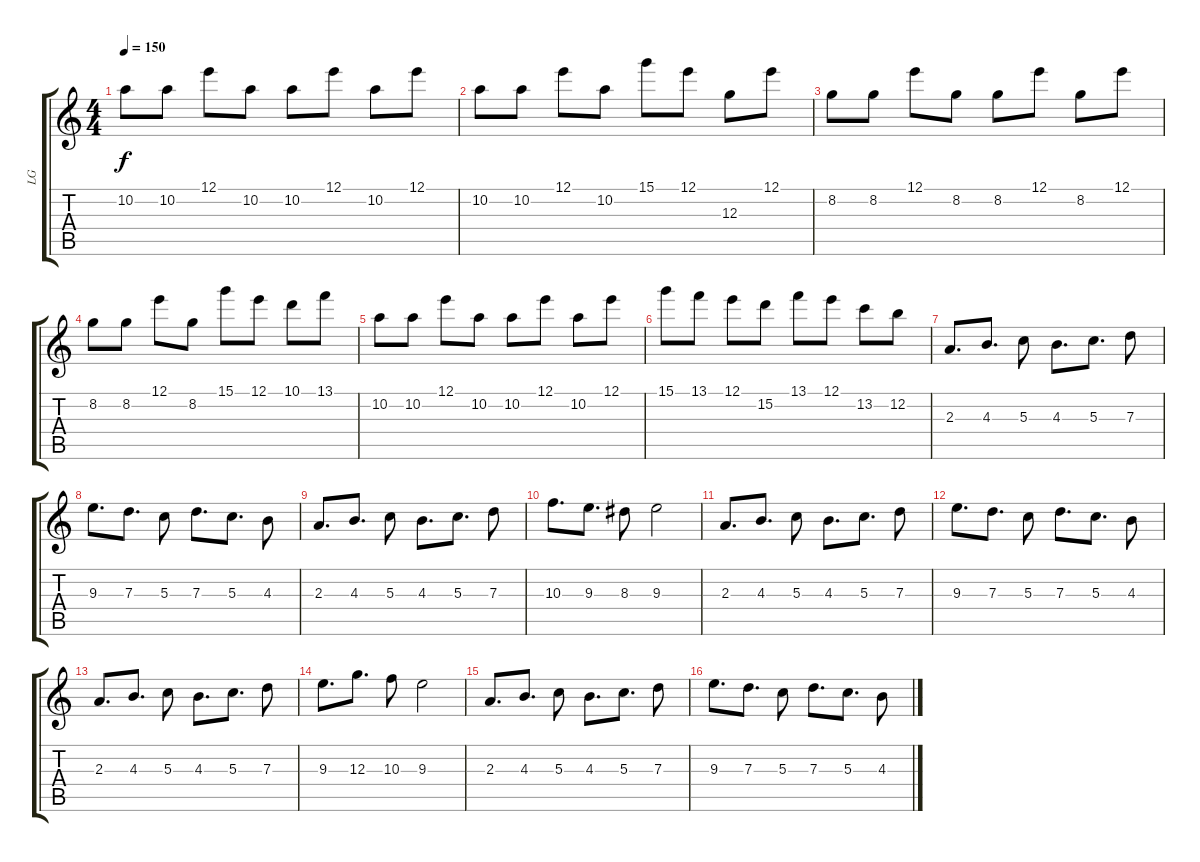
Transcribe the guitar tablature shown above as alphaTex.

\track ("LG" "LG") {instrument distortionguitar}
\staff {score tabs}
\tuning (E4 B3 G3 D3 A2 D2) {hide}
\ts (4 4)
\tempo 150
\clef g2
\ks c
10.2.8{dy f} 10.2.8 12.1.8 10.2.8 10.2.8 12.1.8 10.2.8 12.1.8 |
10.2.8 10.2.8 12.1.8 10.2.8 15.1.8 12.1.8 12.3.8 12.1.8 |
8.2.8 8.2.8 12.1.8 8.2.8 8.2.8 12.1.8 8.2.8 12.1.8 |
8.2.8 8.2.8 12.1.8 8.2.8 15.1.8 12.1.8 10.1.8 13.1.8 |
10.2.8 10.2.8 12.1.8 10.2.8 10.2.8 12.1.8 10.2.8 12.1.8 |
15.1.8 13.1.8 12.1.8 15.2.8 13.1.8 12.1.8 13.2.8 12.2.8 |
2.3.8{d} 4.3.8{d} 5.3.8 4.3.8{d} 5.3.8{d} 7.3.8 |
9.3.8{d} 7.3.8{d} 5.3.8 7.3.8{d} 5.3.8{d} 4.3.8 |
2.3.8{d} 4.3.8{d} 5.3.8 4.3.8{d} 5.3.8{d} 7.3.8 |
10.3.8{d} 9.3.8{d} 8.3.8 9.3.2 |
2.3.8{d} 4.3.8{d} 5.3.8 4.3.8{d} 5.3.8{d} 7.3.8 |
9.3.8{d} 7.3.8{d} 5.3.8 7.3.8{d} 5.3.8{d} 4.3.8 |
2.3.8{d} 4.3.8{d} 5.3.8 4.3.8{d} 5.3.8{d} 7.3.8 |
9.3.8{d} 12.3.8{d} 10.3.8 9.3.2 |
2.3.8{d} 4.3.8{d} 5.3.8 4.3.8{d} 5.3.8{d} 7.3.8 |
9.3.8{d} 7.3.8{d} 5.3.8 7.3.8{d} 5.3.8{d} 4.3.8
